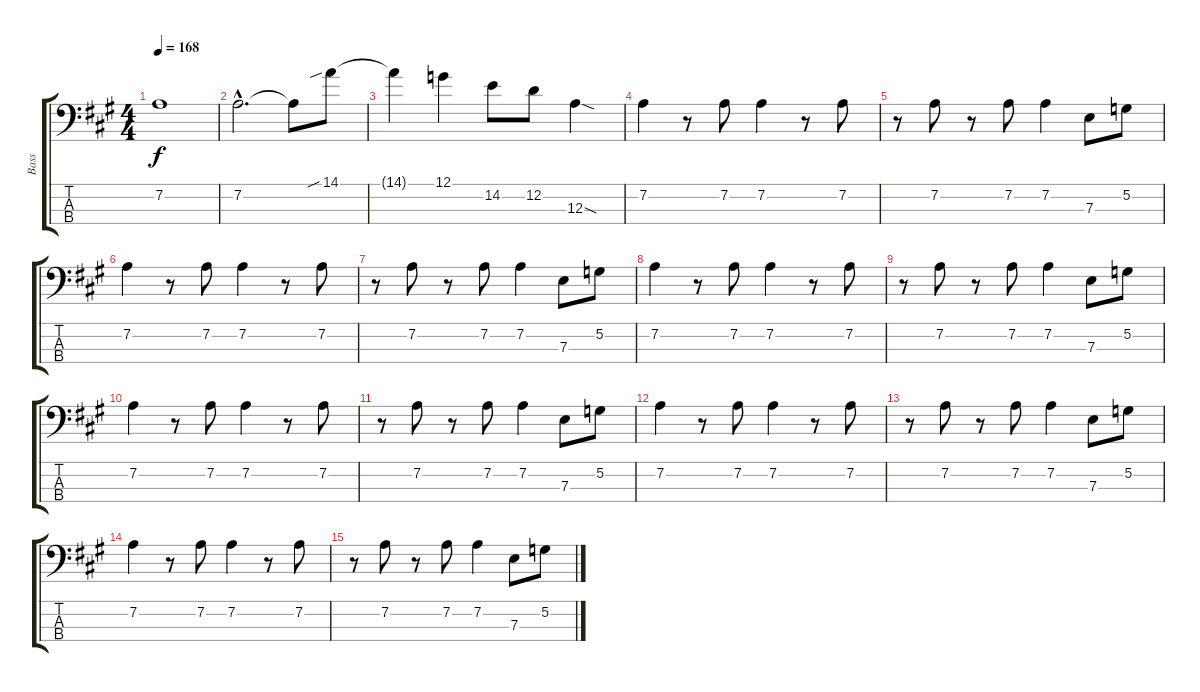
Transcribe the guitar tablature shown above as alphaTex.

\track ("Bass" "Bass") {instrument electricbassfinger}
\staff {score tabs}
\tuning (G2 D2 A1 E1) {hide}
\ts (4 4)
\tempo 168
\clef f4
\ks a
7.2{t}.1{dy f} |
7.2{hac}.2{d} 7.2{t}.8 14.1{sib}.8 |
14.1{t}.4 12.1.4 14.2.8 12.2.8 12.3{sod}.4 |
7.2.4 r.8 7.2.8 7.2.4 r.8 7.2.8 |
r.8 7.2.8 r.8 7.2.8 7.2.4 7.3.8 5.2.8 |
7.2.4 r.8 7.2.8 7.2.4 r.8 7.2.8 |
r.8 7.2.8 r.8 7.2.8 7.2.4 7.3.8 5.2.8 |
7.2.4 r.8 7.2.8 7.2.4 r.8 7.2.8 |
r.8 7.2.8 r.8 7.2.8 7.2.4 7.3.8 5.2.8 |
7.2.4 r.8 7.2.8 7.2.4 r.8 7.2.8 |
r.8 7.2.8 r.8 7.2.8 7.2.4 7.3.8 5.2.8 |
7.2.4 r.8 7.2.8 7.2.4 r.8 7.2.8 |
r.8 7.2.8 r.8 7.2.8 7.2.4 7.3.8 5.2.8 |
7.2.4 r.8 7.2.8 7.2.4 r.8 7.2.8 |
r.8 7.2.8 r.8 7.2.8 7.2.4 7.3.8 5.2.8
